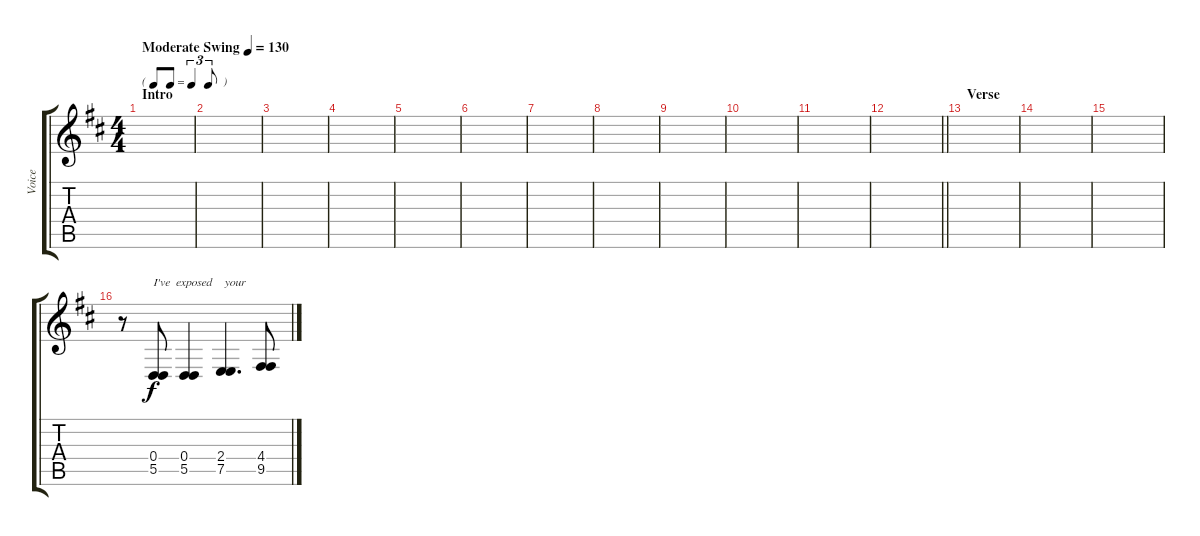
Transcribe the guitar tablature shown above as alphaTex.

\track ("Voice" "Voice") {instrument synthvoice}
\staff {score tabs}
\tuning (E4 B3 G3 D3 A2 E2) {hide}
\ts (4 4)
\tf triplet8th
\section ("" "Intro")
\tempo (130 "Moderate Swing")
\clef g2
\ks d
|
|
|
|
|
|
|
|
|
|
|
\barLineRight lightlight
|
\section ("" "Verse")
|
|
|
r.8 (0.4 5.5).8{txt "I've  exposed    your"} (0.4 5.5).4 (2.4 7.5).4{d} (4.4 9.5).8
